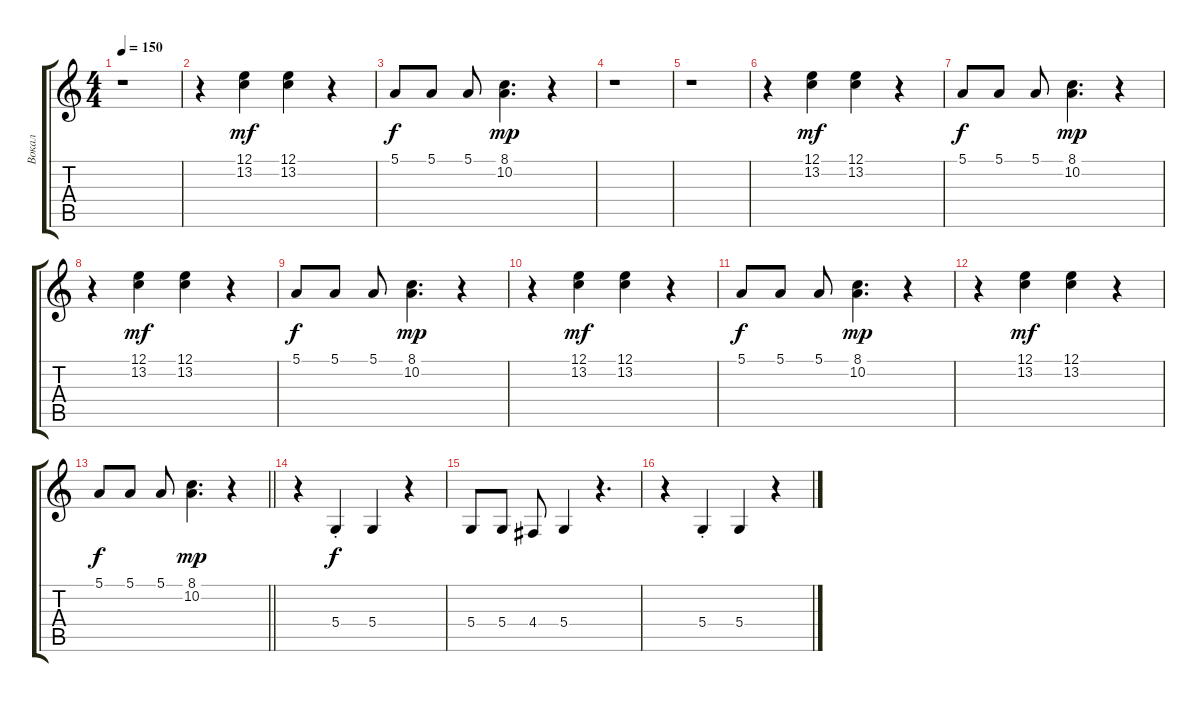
\track ("Вокал" "Вокал") {instrument oboe}
\staff {score tabs}
\tuning (E4 B3 G3 D3 A2 E2) {hide}
\ts (4 4)
\tempo 150
\clef g2
\ks c
r.1{dy f} |
r.4 (12.1 13.2).4{dy mf} (12.1 13.2).4 r.4 |
5.1.8{dy f} 5.1.8 5.1.8 (8.1 10.2).4{d dy mp} r.4 |
r.1 |
r.1 |
r.4 (12.1 13.2).4{dy mf} (12.1 13.2).4 r.4 |
5.1.8{dy f} 5.1.8 5.1.8 (8.1 10.2).4{d dy mp} r.4 |
r.4 (12.1 13.2).4{dy mf} (12.1 13.2).4 r.4 |
5.1.8{dy f} 5.1.8 5.1.8 (8.1 10.2).4{d dy mp} r.4 |
r.4 (12.1 13.2).4{dy mf} (12.1 13.2).4 r.4 |
5.1.8{dy f} 5.1.8 5.1.8 (8.1 10.2).4{d dy mp} r.4 |
r.4 (12.1 13.2).4{dy mf} (12.1 13.2).4 r.4 |
\barLineRight lightlight
5.1.8{dy f} 5.1.8 5.1.8 (8.1 10.2).4{d dy mp} r.4 |
r.4 5.4{st}.4{dy f} 5.4.4 r.4 |
5.4.8 5.4.8 4.4.8 5.4.4 r.4{d} |
r.4 5.4{st}.4 5.4.4 r.4
